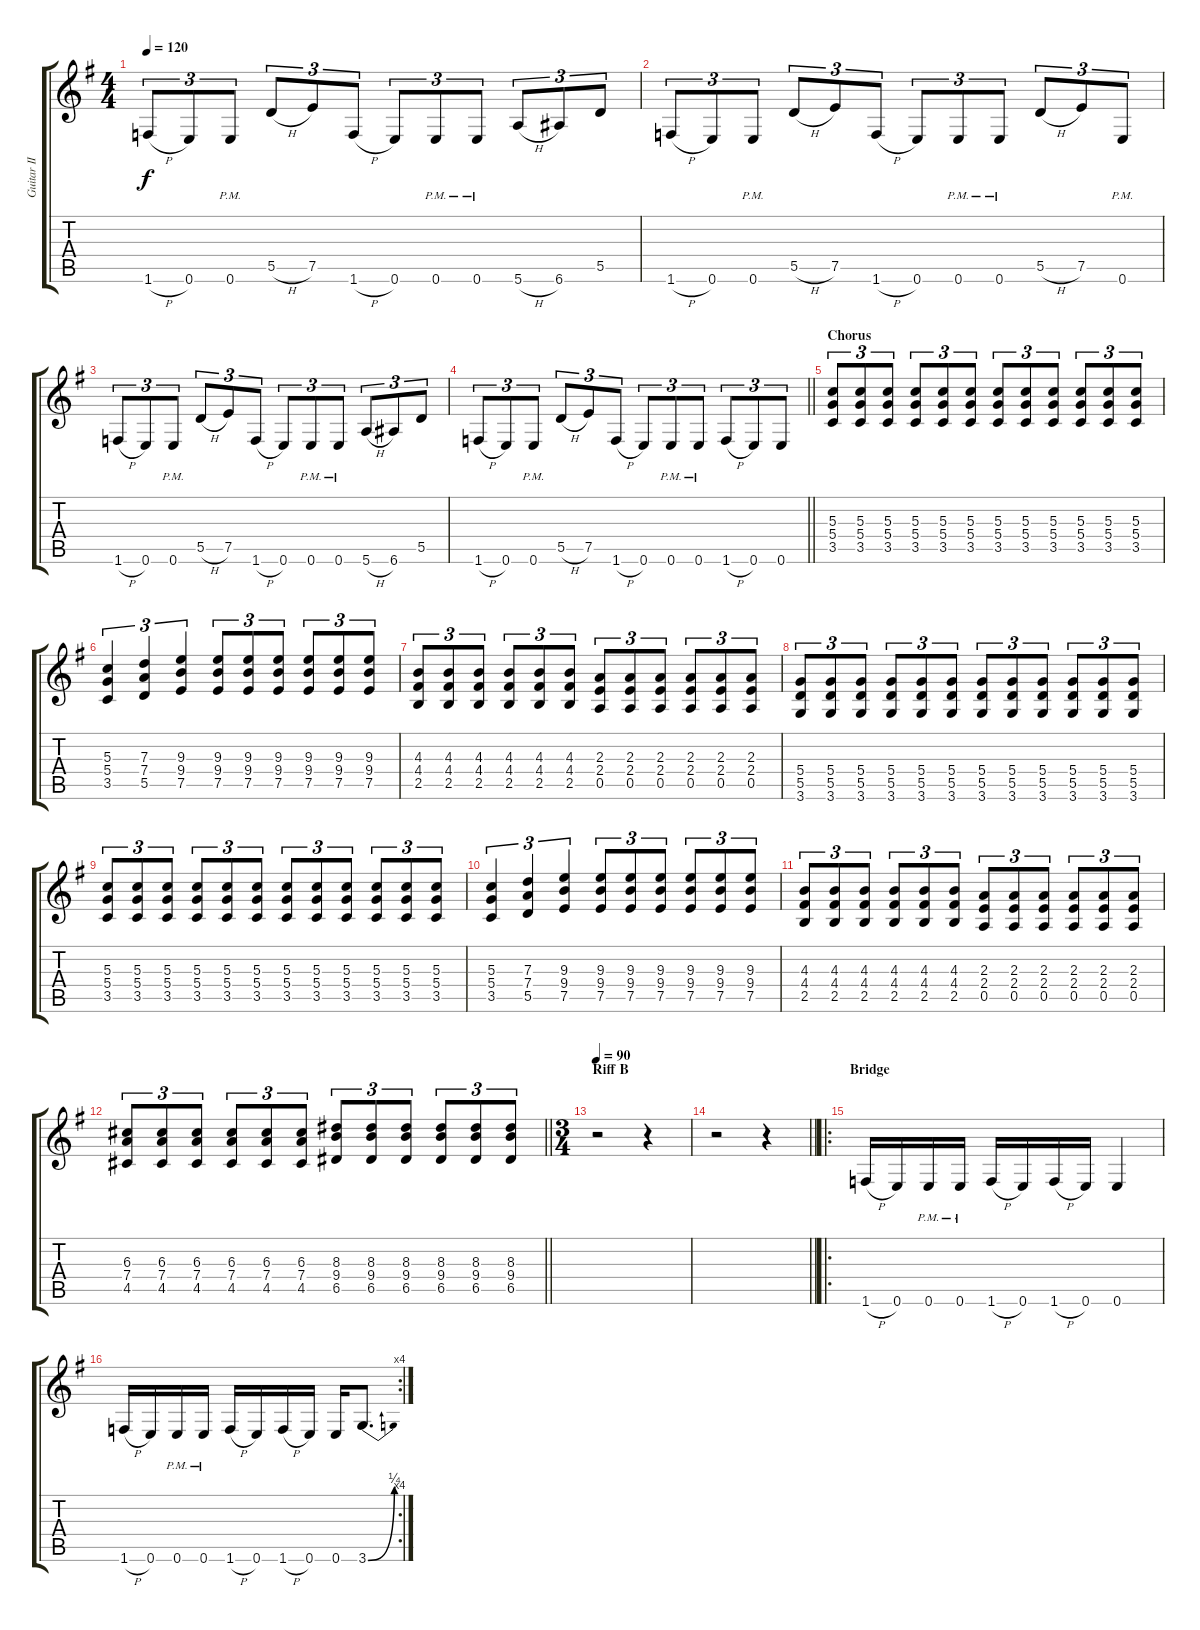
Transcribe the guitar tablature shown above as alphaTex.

\track ("Guitar II" "Guitar II") {instrument distortionguitar}
\staff {score tabs}
\tuning (E4 B3 G3 D3 A2 E2) {hide}
\ts (4 4)
\tempo 120
\clef g2
\ks eminor
1.6{h}.8{tu (3 2) dy f} 0.6.8{tu (3 2)} 0.6{pm}.8{tu (3 2)} 5.5{h}.8{tu (3 2)} 7.5.8{tu (3 2)} 1.6{h}.8{tu (3 2)} 0.6.8{tu (3 2)} 0.6{pm}.8{tu (3 2)} 0.6{pm}.8{tu (3 2)} 5.6{h}.8{tu (3 2)} 6.6.8{tu (3 2)} 5.5.8{tu (3 2)} |
1.6{h}.8{tu (3 2)} 0.6.8{tu (3 2)} 0.6{pm}.8{tu (3 2)} 5.5{h}.8{tu (3 2)} 7.5.8{tu (3 2)} 1.6{h}.8{tu (3 2)} 0.6.8{tu (3 2)} 0.6{pm}.8{tu (3 2)} 0.6{pm}.8{tu (3 2)} 5.5{h}.8{tu (3 2)} 7.5.8{tu (3 2)} 0.6{pm}.8{tu (3 2)} |
1.6{h}.8{tu (3 2)} 0.6.8{tu (3 2)} 0.6{pm}.8{tu (3 2)} 5.5{h}.8{tu (3 2)} 7.5.8{tu (3 2)} 1.6{h}.8{tu (3 2)} 0.6.8{tu (3 2)} 0.6{pm}.8{tu (3 2)} 0.6{pm}.8{tu (3 2)} 5.6{h}.8{tu (3 2)} 6.6.8{tu (3 2)} 5.5.8{tu (3 2)} |
\barLineRight lightlight
1.6{h}.8{tu (3 2)} 0.6.8{tu (3 2)} 0.6{pm}.8{tu (3 2)} 5.5{h}.8{tu (3 2)} 7.5.8{tu (3 2)} 1.6{h}.8{tu (3 2)} 0.6.8{tu (3 2)} 0.6{pm}.8{tu (3 2)} 0.6{pm}.8{tu (3 2)} 1.6{h}.8{tu (3 2)} 0.6.8{tu (3 2)} 0.6.8{tu (3 2)} |
\section ("" "Chorus")
(5.3 5.4 3.5).8{tu (3 2) volume 12} (5.3 5.4 3.5).8{tu (3 2)} (5.3 5.4 3.5).8{tu (3 2)} (5.3 5.4 3.5).8{tu (3 2)} (5.3 5.4 3.5).8{tu (3 2)} (5.3 5.4 3.5).8{tu (3 2)} (5.3 5.4 3.5).8{tu (3 2)} (5.3 5.4 3.5).8{tu (3 2)} (5.3 5.4 3.5).8{tu (3 2)} (5.3 5.4 3.5).8{tu (3 2)} (5.3 5.4 3.5).8{tu (3 2)} (5.3 5.4 3.5).8{tu (3 2)} |
(5.3 5.4 3.5).4{tu (3 2)} (7.3 7.4 5.5).4{tu (3 2)} (9.3 9.4 7.5).4{tu (3 2)} (9.3 9.4 7.5).8{tu (3 2)} (9.3 9.4 7.5).8{tu (3 2)} (9.3 9.4 7.5).8{tu (3 2)} (9.3 9.4 7.5).8{tu (3 2)} (9.3 9.4 7.5).8{tu (3 2)} (9.3 9.4 7.5).8{tu (3 2)} |
(4.3 4.4 2.5).8{tu (3 2)} (4.3 4.4 2.5).8{tu (3 2)} (4.3 4.4 2.5).8{tu (3 2)} (4.3 4.4 2.5).8{tu (3 2)} (4.3 4.4 2.5).8{tu (3 2)} (4.3 4.4 2.5).8{tu (3 2)} (2.3 2.4 0.5).8{tu (3 2)} (2.3 2.4 0.5).8{tu (3 2)} (2.3 2.4 0.5).8{tu (3 2)} (2.3 2.4 0.5).8{tu (3 2)} (2.3 2.4 0.5).8{tu (3 2)} (2.3 2.4 0.5).8{tu (3 2)} |
(5.4 5.5 3.6).8{tu (3 2)} (5.4 5.5 3.6).8{tu (3 2)} (5.4 5.5 3.6).8{tu (3 2)} (5.4 5.5 3.6).8{tu (3 2)} (5.4 5.5 3.6).8{tu (3 2)} (5.4 5.5 3.6).8{tu (3 2)} (5.4 5.5 3.6).8{tu (3 2)} (5.4 5.5 3.6).8{tu (3 2)} (5.4 5.5 3.6).8{tu (3 2)} (5.4 5.5 3.6).8{tu (3 2)} (5.4 5.5 3.6).8{tu (3 2)} (5.4 5.5 3.6).8{tu (3 2)} |
(5.3 5.4 3.5).8{tu (3 2)} (5.3 5.4 3.5).8{tu (3 2)} (5.3 5.4 3.5).8{tu (3 2)} (5.3 5.4 3.5).8{tu (3 2)} (5.3 5.4 3.5).8{tu (3 2)} (5.3 5.4 3.5).8{tu (3 2)} (5.3 5.4 3.5).8{tu (3 2)} (5.3 5.4 3.5).8{tu (3 2)} (5.3 5.4 3.5).8{tu (3 2)} (5.3 5.4 3.5).8{tu (3 2)} (5.3 5.4 3.5).8{tu (3 2)} (5.3 5.4 3.5).8{tu (3 2)} |
(5.3 5.4 3.5).4{tu (3 2)} (7.3 7.4 5.5).4{tu (3 2)} (9.3 9.4 7.5).4{tu (3 2)} (9.3 9.4 7.5).8{tu (3 2)} (9.3 9.4 7.5).8{tu (3 2)} (9.3 9.4 7.5).8{tu (3 2)} (9.3 9.4 7.5).8{tu (3 2)} (9.3 9.4 7.5).8{tu (3 2)} (9.3 9.4 7.5).8{tu (3 2)} |
(4.3 4.4 2.5).8{tu (3 2)} (4.3 4.4 2.5).8{tu (3 2)} (4.3 4.4 2.5).8{tu (3 2)} (4.3 4.4 2.5).8{tu (3 2)} (4.3 4.4 2.5).8{tu (3 2)} (4.3 4.4 2.5).8{tu (3 2)} (2.3 2.4 0.5).8{tu (3 2)} (2.3 2.4 0.5).8{tu (3 2)} (2.3 2.4 0.5).8{tu (3 2)} (2.3 2.4 0.5).8{tu (3 2)} (2.3 2.4 0.5).8{tu (3 2)} (2.3 2.4 0.5).8{tu (3 2)} |
\barLineRight lightlight
(6.3 7.4 4.5).8{tu (3 2)} (6.3 7.4 4.5).8{tu (3 2)} (6.3 7.4 4.5).8{tu (3 2)} (6.3 7.4 4.5).8{tu (3 2)} (6.3 7.4 4.5).8{tu (3 2)} (6.3 7.4 4.5).8{tu (3 2)} (8.3 9.4 6.5).8{tu (3 2)} (8.3 9.4 6.5).8{tu (3 2)} (8.3 9.4 6.5).8{tu (3 2)} (8.3 9.4 6.5).8{tu (3 2)} (8.3 9.4 6.5).8{tu (3 2)} (8.3 9.4 6.5).8{tu (3 2)} |
\ts (3 4)
\section ("" "Riff B")
\tempo 90
r.2 r.4 |
\barLineRight lightlight
r.2 r.4 |
\ro
\section ("" "Bridge")
1.6{h}.16{volume 16} 0.6.16 0.6{pm}.16 0.6{pm}.16 1.6{h}.16 0.6.16 1.6{h}.16 0.6.16 0.6.4 |
\rc 4
1.6{h}.16 0.6.16 0.6{pm}.16 0.6{pm}.16 1.6{h}.16 0.6.16 1.6{h}.16 0.6.16 0.6.16 3.6{be (bend 0 0 60 1)}.8{d}
